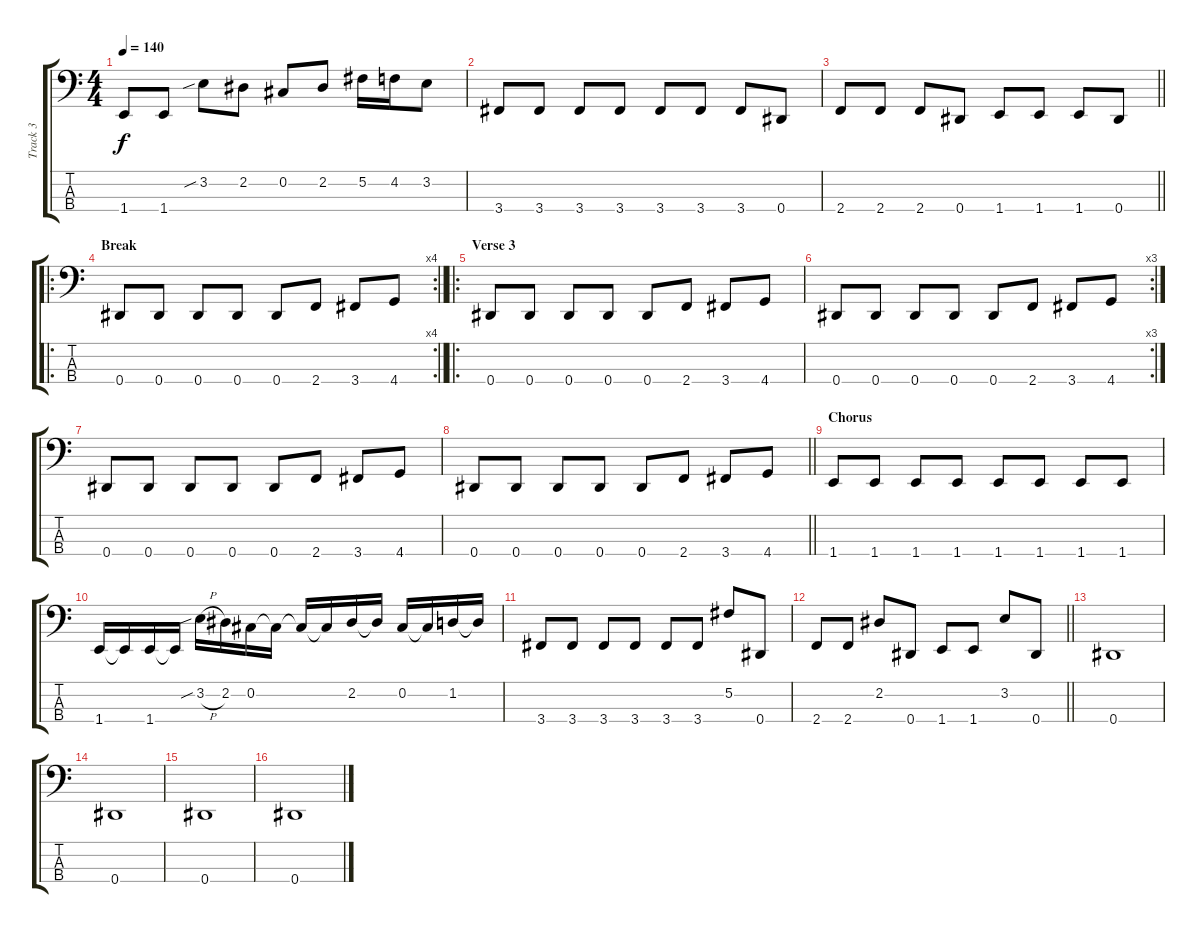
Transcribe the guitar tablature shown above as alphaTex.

\track ("Track 3" "Track 3") {instrument electricbasspick}
\staff {score tabs}
\tuning (Gb2 Db2 Ab1 Eb1) {hide}
\ts (4 4)
\tempo 140
\clef f4
\ks c
1.4.8{dy f} 1.4.8 3.2{sib}.8 2.2.8 0.2.8 2.2.8 5.2.16 4.2.16 3.2.8 |
3.4.8 3.4.8 3.4.8 3.4.8 3.4.8 3.4.8 3.4.8 0.4.8 |
\barLineRight lightlight
2.4.8 2.4.8 2.4.8 0.4.8 1.4.8 1.4.8 1.4.8 0.4.8 |
\ro
\rc 4
\section ("" "Break")
\barLineRight lightlight
0.4.8 0.4.8 0.4.8 0.4.8 0.4.8 2.4.8 3.4.8 4.4.8 |
\ro
\section ("" "Verse 3")
0.4.8 0.4.8 0.4.8 0.4.8 0.4.8 2.4.8 3.4.8 4.4.8 |
\rc 3
0.4.8 0.4.8 0.4.8 0.4.8 0.4.8 2.4.8 3.4.8 4.4.8 |
0.4.8 0.4.8 0.4.8 0.4.8 0.4.8 2.4.8 3.4.8 4.4.8 |
\barLineRight lightlight
0.4.8 0.4.8 0.4.8 0.4.8 0.4.8 2.4.8 3.4.8 4.4.8 |
\section ("" "Chorus")
1.4.8 1.4.8 1.4.8 1.4.8 1.4.8 1.4.8 1.4.8 1.4.8 |
1.4.16 1.4{t}.16 1.4.16 1.4{t}.16 3.2{sib h}.16 2.2.16 0.2.16 0.2{t}.16 0.2{t}.16 0.2{t}.16 2.2.16 2.2{t}.16 0.2.16 0.2{t}.16 1.2.16 1.2{t}.16 |
3.4.8 3.4.8 3.4.8 3.4.8 3.4.8 3.4.8 5.2.8 0.4.8 |
\barLineRight lightlight
2.4.8 2.4.8 2.2.8 0.4.8 1.4.8 1.4.8 3.2.8 0.4.8 |
0.4.1 |
0.4.1 |
0.4.1 |
0.4.1
